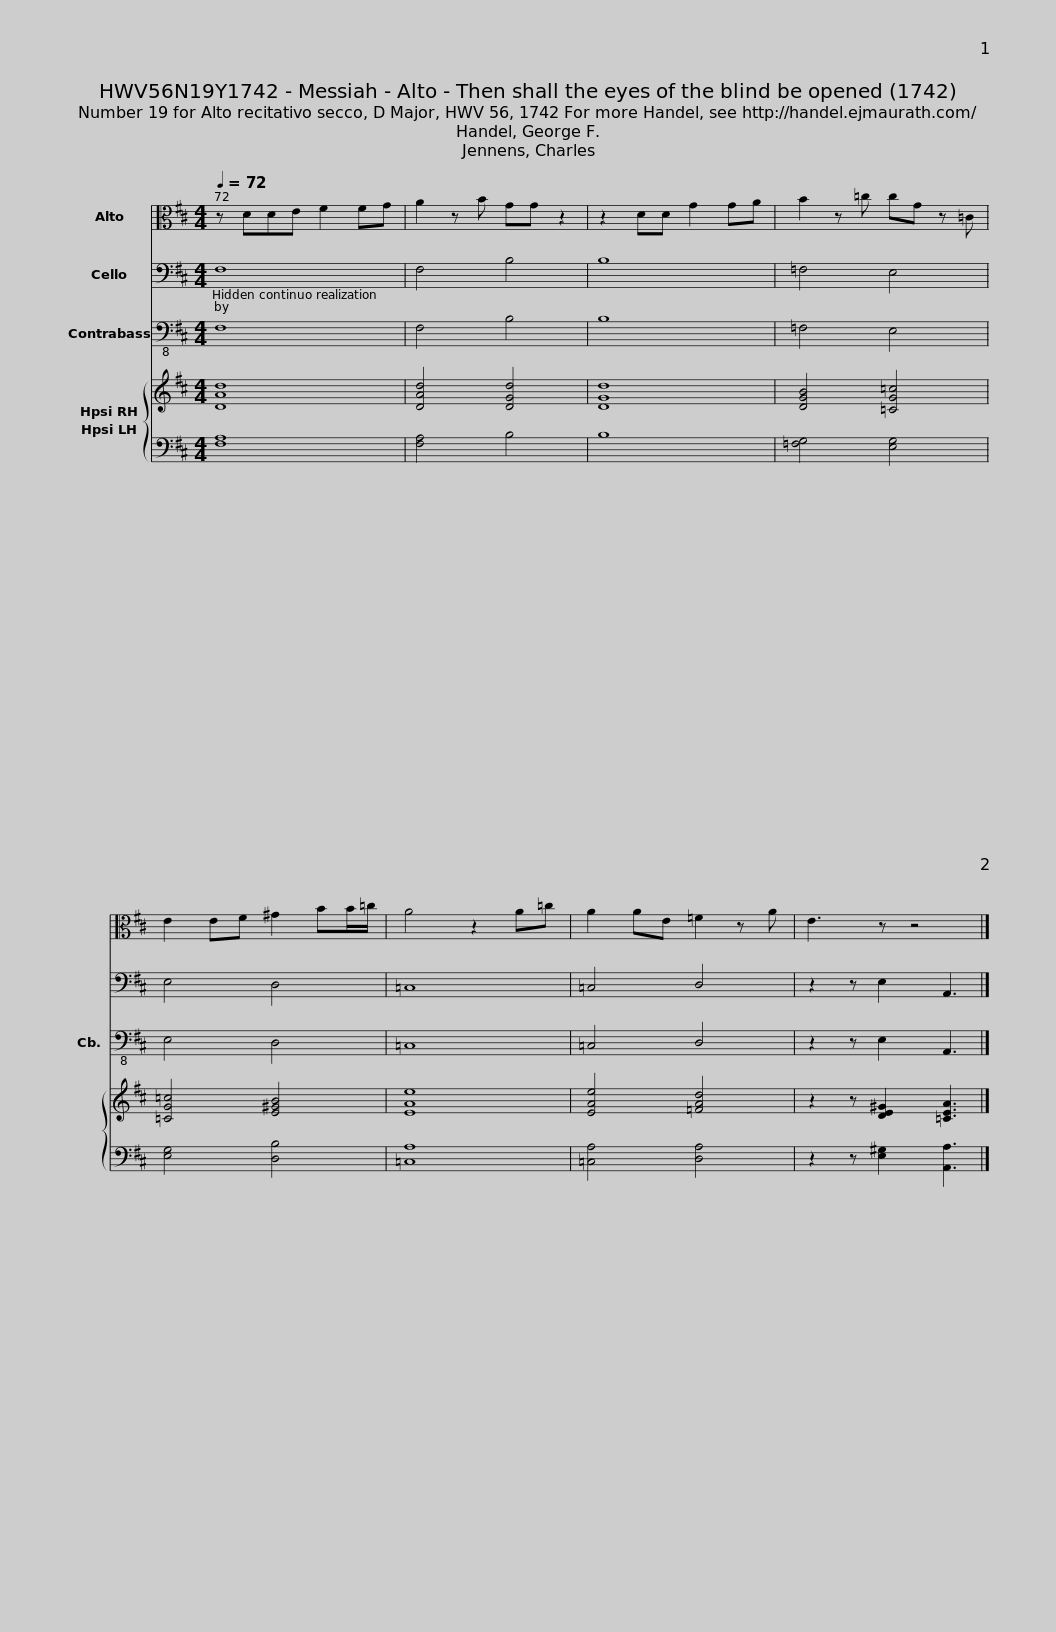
X:1
%%score 1 2 3 { 4 5 }
L:1/8
Q:1/4=72
M:4/4
I:linebreak $
K:D
V:1 alto
V:2 bass
V:3 bass-8
V:4 treble
V:5 bass
V:1
 z DDE F2 FG | A2 z B GG z2 | z2 DD G2 GA | B2 z =c cG z =C |$ E2 EF ^G2 BB/=c/ | %5
 A4 z2 A=c | A2 AE =F2 z A | E3 z z4 |] %8
V:2
 F,8 | F,4 B,4 | B,8 | =F,4 E,4 |$ E,4 D,4 | %5
 =C,8 | =C,4 D,4 | z2 z E,2 A,,3 |] %8
V:3
 F,8 | F,4 B,4 | B,8 | =F,4 E,4 |$ E,4 D,4 | %5
 =C,8 | =C,4 D,4 | z2 z E,2 A,,3 |] %8
V:4
 [DAd]8 | [DAd]4 [DGd]4 | [DGd]8 | [DGB]4 [=CG=c]4 |$ [=CG=c]4 [E^GB]4 | %5
 [EAe]8 | [EAe]4 [=FAd]4 | z2 z [DE^G]2 [=CEA]3 |] %8
V:5
 [F,A,]8 | [F,A,]4 B,4 | B,8 | [=F,G,]4 [E,G,]4 |$ [E,G,]4 [D,B,]4 | %5
 [=C,A,]8 | [=C,A,]4 [D,A,]4 | z2 z [E,^G,]2 [A,,A,]3 |] %8
